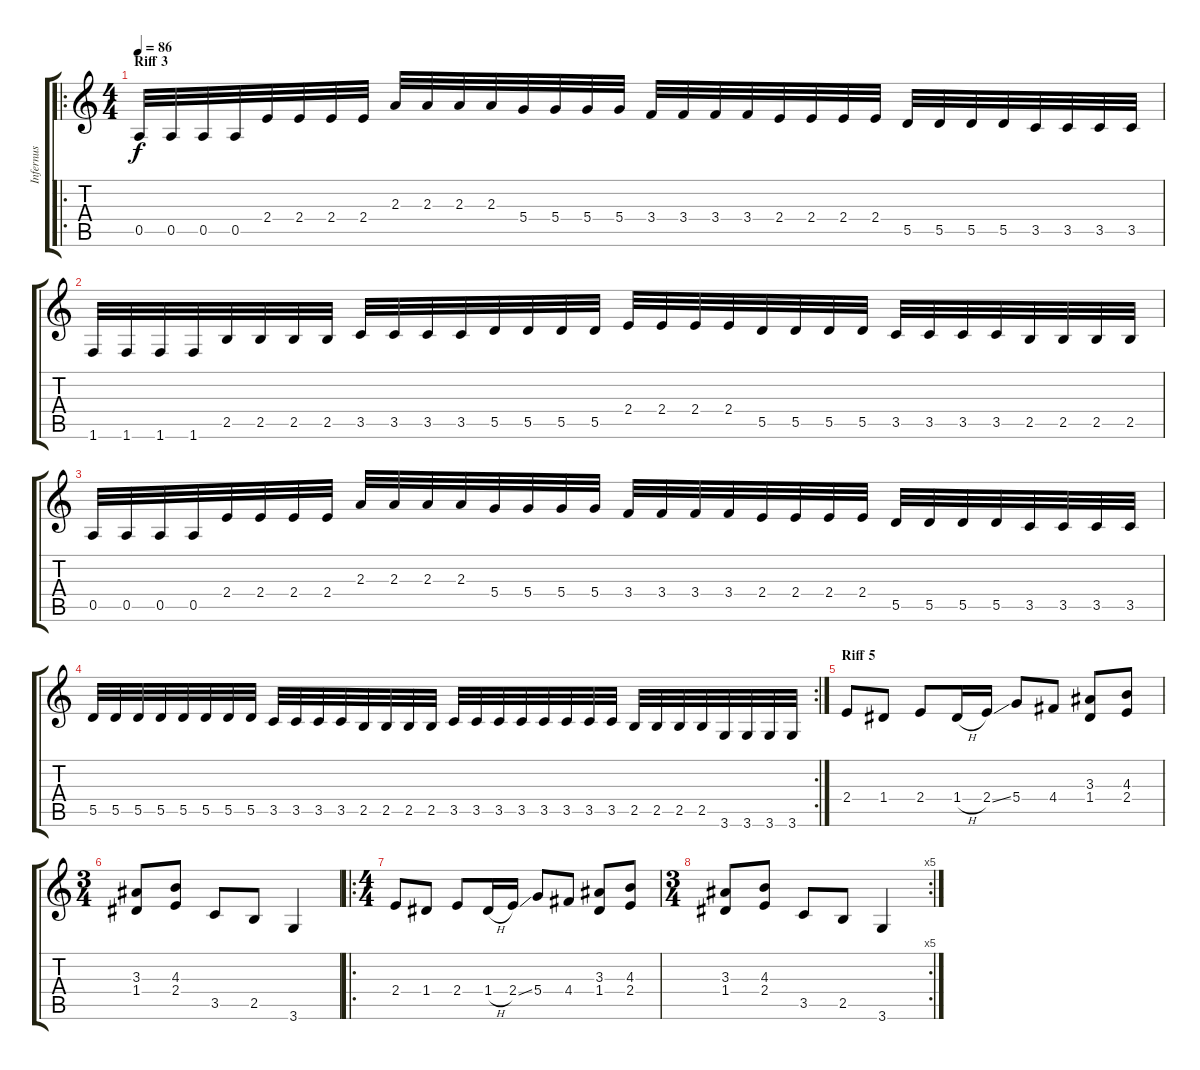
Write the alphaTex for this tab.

\track ("Infernus" "Infernus") {instrument distortionguitar}
\staff {score tabs}
\tuning (E4 B3 G3 D3 A2 E2) {hide}
\ro
\ts (4 4)
\section ("" "Riff 3")
\tempo 86
\clef g2
\ks c
0.5.32{dy f} 0.5.32 0.5.32 0.5.32 2.4.32 2.4.32 2.4.32 2.4.32 2.3.32 2.3.32 2.3.32 2.3.32 5.4.32 5.4.32 5.4.32 5.4.32 3.4.32 3.4.32 3.4.32 3.4.32 2.4.32 2.4.32 2.4.32 2.4.32 5.5.32 5.5.32 5.5.32 5.5.32 3.5.32 3.5.32 3.5.32 3.5.32 |
1.6.32 1.6.32 1.6.32 1.6.32 2.5.32 2.5.32 2.5.32 2.5.32 3.5.32 3.5.32 3.5.32 3.5.32 5.5.32 5.5.32 5.5.32 5.5.32 2.4.32 2.4.32 2.4.32 2.4.32 5.5.32 5.5.32 5.5.32 5.5.32 3.5.32 3.5.32 3.5.32 3.5.32 2.5.32 2.5.32 2.5.32 2.5.32 |
0.5.32 0.5.32 0.5.32 0.5.32 2.4.32 2.4.32 2.4.32 2.4.32 2.3.32 2.3.32 2.3.32 2.3.32 5.4.32 5.4.32 5.4.32 5.4.32 3.4.32 3.4.32 3.4.32 3.4.32 2.4.32 2.4.32 2.4.32 2.4.32 5.5.32 5.5.32 5.5.32 5.5.32 3.5.32 3.5.32 3.5.32 3.5.32 |
\rc 2
5.5.32 5.5.32 5.5.32 5.5.32 5.5.32 5.5.32 5.5.32 5.5.32 3.5.32 3.5.32 3.5.32 3.5.32 2.5.32 2.5.32 2.5.32 2.5.32 3.5.32 3.5.32 3.5.32 3.5.32 3.5.32 3.5.32 3.5.32 3.5.32 2.5.32 2.5.32 2.5.32 2.5.32 3.6.32 3.6.32 3.6.32 3.6.32 |
\section ("" "Riff 5")
2.4.8 1.4.8 2.4.8 1.4{h}.16 2.4{ss}.16 5.4.8 4.4.8 (3.3 1.4).8 (4.3 2.4).8 |
\ts (3 4)
(3.3 1.4).8 (4.3 2.4).8 3.5.8 2.5.8 3.6.4 |
\ro
\ts (4 4)
2.4.8 1.4.8 2.4.8 1.4{h}.16 2.4{ss}.16 5.4.8 4.4.8 (3.3 1.4).8 (4.3 2.4).8 |
\rc 5
\ts (3 4)
(3.3 1.4).8 (4.3 2.4).8 3.5.8 2.5.8 3.6.4
